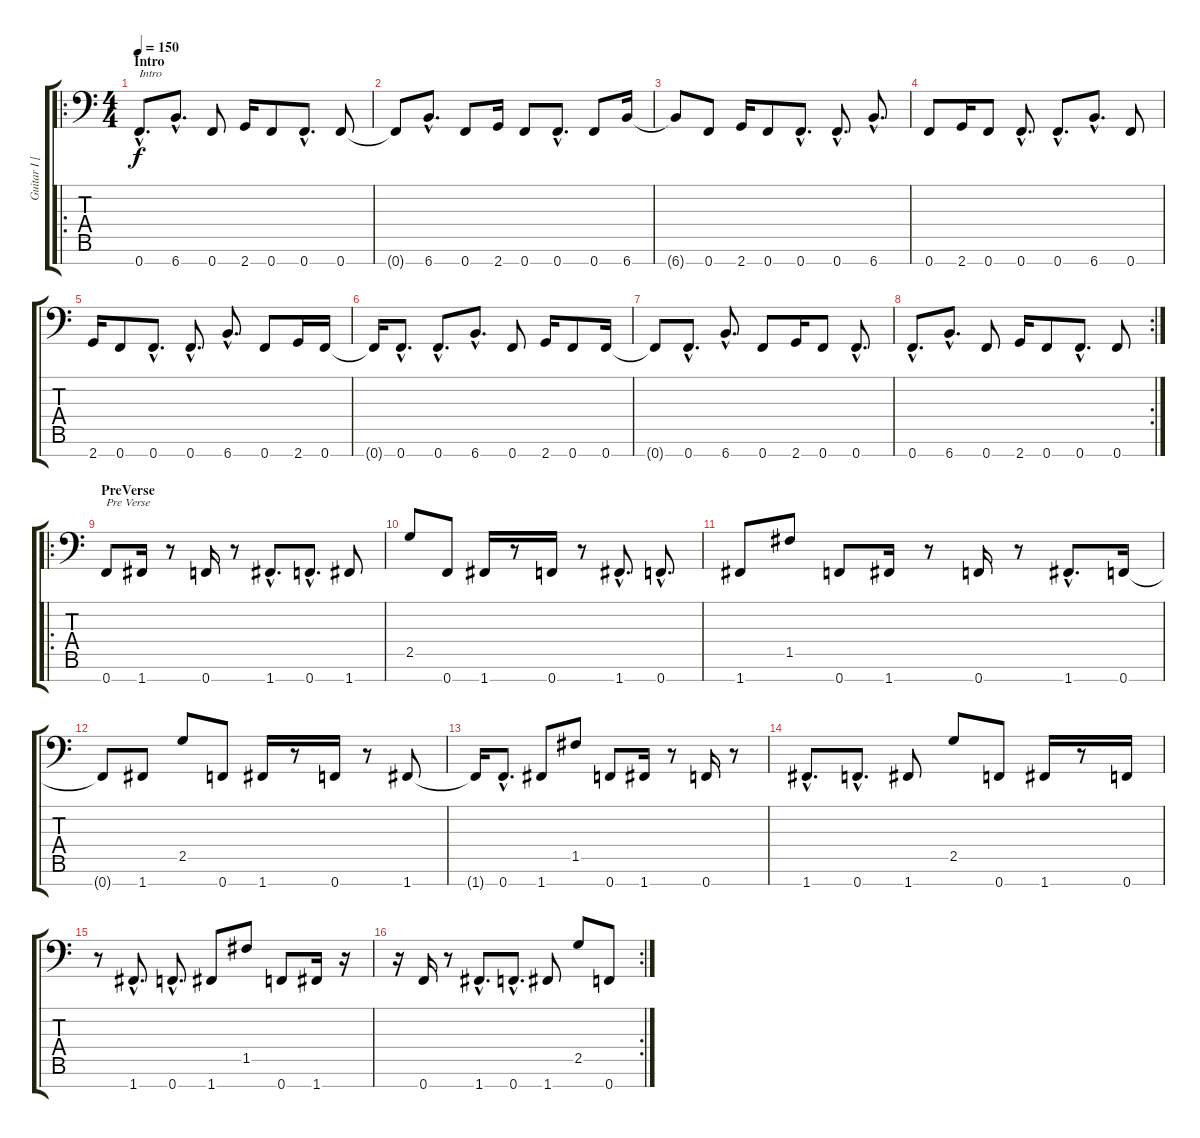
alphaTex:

\track ("Guitar I [Fredrik Thordendal]" "Guitar I [") {instrument distortionguitar}
\staff {score tabs}
\tuning (C4 G3 Eb3 Bb2 F2 C2 F1) {hide}
\ro
\ts (4 4)
\section ("" "Intro")
\tempo 150
\clef f4
\ks c
0.7{hac}.8{d txt "Intro" dy f instrument distortionguitar} 6.7{hac}.8{d} 0.7.8 2.7.16 0.7.8 0.7{hac}.8{d} 0.7.8 |
0.7{t}.8 6.7{hac}.8{d} 0.7.8 2.7.16 0.7.8 0.7{hac}.8{d} 0.7.8 6.7.16 |
6.7{t}.8 0.7.8 2.7.16 0.7.8 0.7{hac}.8{d} 0.7{hac}.8{d} 6.7{hac}.8{d} |
0.7.8 2.7.16 0.7.8 0.7{hac}.8{d} 0.7{hac}.8{d} 6.7{hac}.8{d} 0.7.8 |
2.7.16 0.7.8 0.7{hac}.8{d} 0.7{hac}.8{d} 6.7{hac}.8{d} 0.7.8 2.7.16 0.7.16 |
0.7{t}.16 0.7{hac}.8{d} 0.7{hac}.8{d} 6.7{hac}.8{d} 0.7.8 2.7.16 0.7.8 0.7.16 |
0.7{t}.8 0.7{hac}.8{d} 6.7{hac}.8{d} 0.7.8 2.7.16 0.7.8 0.7{hac}.8{d} |
\rc 2
0.7{hac}.8{d} 6.7{hac}.8{d} 0.7.8 2.7.16 0.7.8 0.7{hac}.8{d} 0.7.8 |
\ro
\section ("" "PreVerse")
0.7.8{txt "Pre Verse"} 1.7.16 r.8 0.7.16 r.8 1.7{hac}.8{d} 0.7{hac}.8{d} 1.7.8 |
2.5.8 0.7.8 1.7.16 r.8 0.7.16 r.8 1.7{hac}.8{d} 0.7{hac}.8{d} |
1.7.8 1.5.8 0.7.8 1.7.16 r.8 0.7.16 r.8 1.7{hac}.8{d} 0.7.16 |
0.7{t}.8 1.7.8 2.5.8 0.7.8 1.7.16 r.8 0.7.16 r.8 1.7.8 |
1.7{t}.16 0.7{hac}.8{d} 1.7.8 1.5.8 0.7.8 1.7.16 r.8 0.7.16 r.8 |
1.7{hac}.8{d} 0.7{hac}.8{d} 1.7.8 2.5.8 0.7.8 1.7.16 r.8 0.7.16 |
r.8 1.7{hac}.8{d} 0.7{hac}.8{d} 1.7.8 1.5.8 0.7.8 1.7.16 r.16 |
\rc 2
r.16 0.7.16 r.8 1.7{hac}.8{d} 0.7{hac}.8{d} 1.7.8 2.5.8 0.7.8
